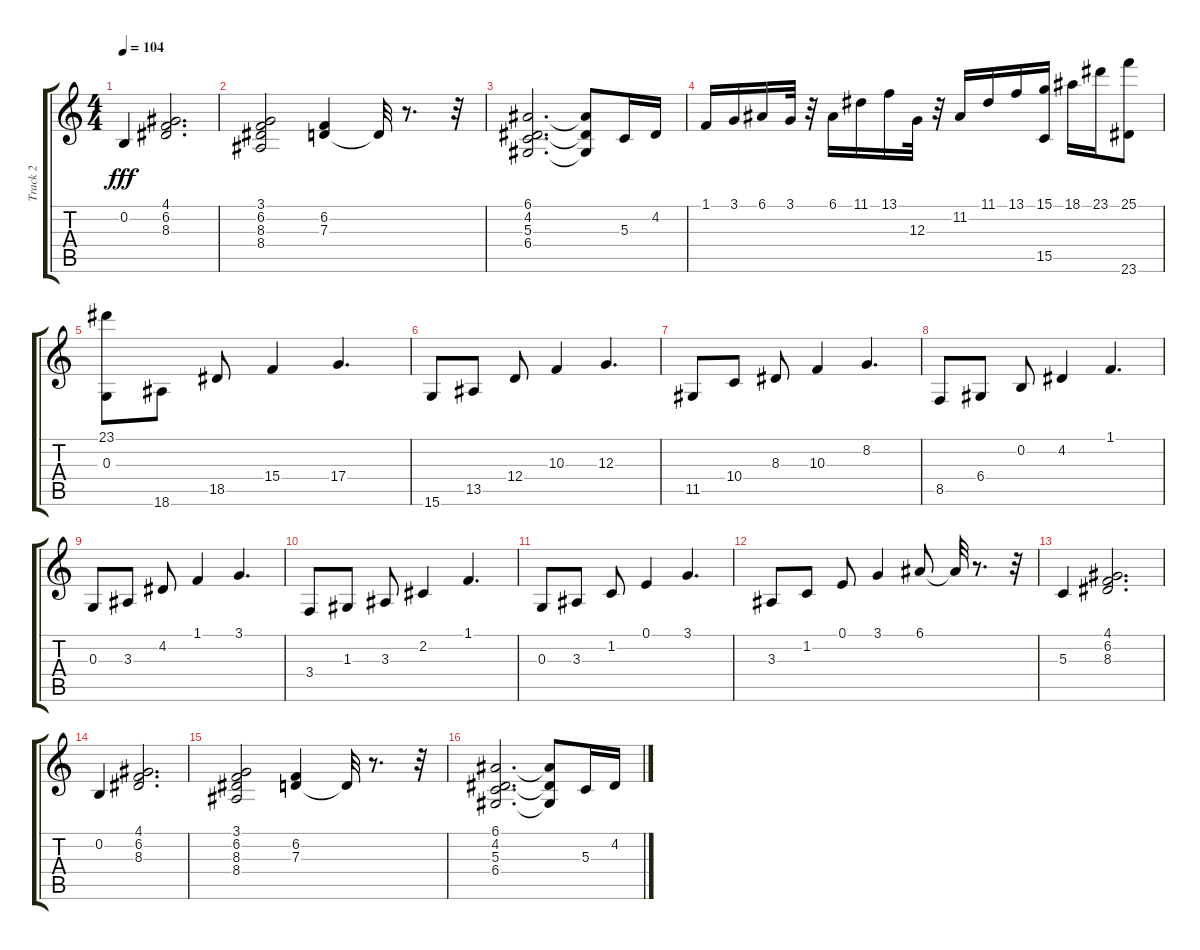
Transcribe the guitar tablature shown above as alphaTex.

\track ("Track 2" "Track 2") {solo instrument electricpiano1}
\staff {score tabs}
\tuning (E4 B3 G3 D3 A2 E2) {hide}
\ts (4 4)
\tempo 104
\clef g2
\ks c
0.2.4{dy fff} (4.1 6.2 8.3).2{d} |
(3.1 6.2 8.3 8.4).2 (6.2 7.3).4 7.3{t}.32 r.8{d} r.32 |
(6.1 4.2 5.3 6.4).2{d} (6.1{t} 4.2{t} 6.4{t}).8 5.3.16 4.2.16 |
1.1.16 3.1.16 6.1.16 3.1.32 r.32 6.1.16 11.1.16 13.1.16 12.3.32 r.32 11.2.16 11.1.16 13.1.16 (15.1 15.5).16 18.1.16 23.1.16 (25.1 23.6).8 |
(23.1 0.3).8 18.6.8 18.5.8 15.4.4 17.4.4{d} |
15.6.8 13.5.8 12.4.8 10.3.4 12.3.4{d} |
11.5.8 10.4.8 8.3.8 10.3.4 8.2.4{d} |
8.5.8 6.4.8 0.2.8 4.2.4 1.1.4{d} |
0.3.8 3.3.8 4.2.8 1.1.4 3.1.4{d} |
3.4.8 1.3.8 3.3.8 2.2.4 1.1.4{d} |
0.3.8 3.3.8 1.2.8 0.1.4 3.1.4{d} |
3.3.8 1.2.8 0.1.8 3.1.4 6.1.8 6.1{t}.32 r.8{d} r.32 |
5.3.4 (4.1 6.2 8.3).2{d} |
0.2.4 (4.1 6.2 8.3).2{d} |
(3.1 6.2 8.3 8.4).2 (6.2 7.3).4 7.3{t}.32 r.8{d} r.32 |
(6.1 4.2 5.3 6.4).2{d} (6.1{t} 4.2{t} 6.4{t}).8 5.3.16 4.2.16
